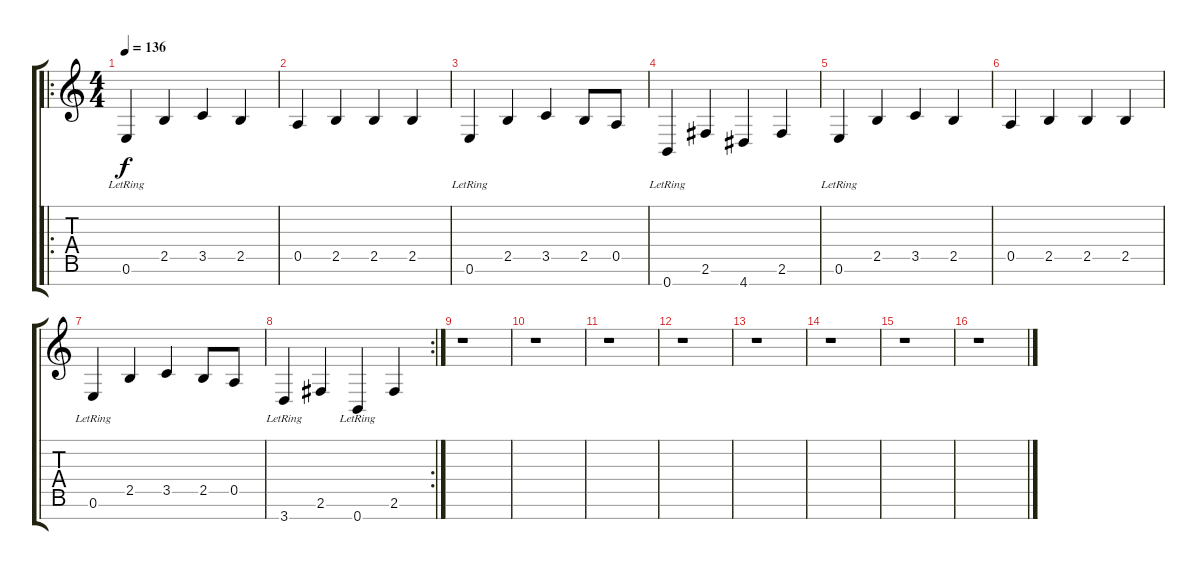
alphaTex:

\track "" {instrument overdrivenguitar}
\staff {score tabs}
\tuning (E4 B3 G3 D3 A2 E2 B1) {hide}
\ro
\ts (4 4)
\tempo 136
\clef g2
\ks c
0.6{lr}.4{dy f} 2.5.4 3.5.4 2.5.4 |
0.5.4 2.5.4 2.5.4 2.5.4 |
0.6{lr}.4 2.5.4 3.5.4 2.5.8 0.5.8 |
0.7{lr}.4 2.6.4 4.7.4 2.6.4 |
0.6{lr}.4 2.5.4 3.5.4 2.5.4 |
0.5.4 2.5.4 2.5.4 2.5.4 |
0.6{lr}.4 2.5.4 3.5.4 2.5.8 0.5.8 |
\rc 2
3.7{lr}.4 2.6.4 0.7{lr}.4 2.6.4 |
r.1 |
r.1 |
r.1 |
r.1 |
r.1 |
r.1 |
r.1 |
r.1
